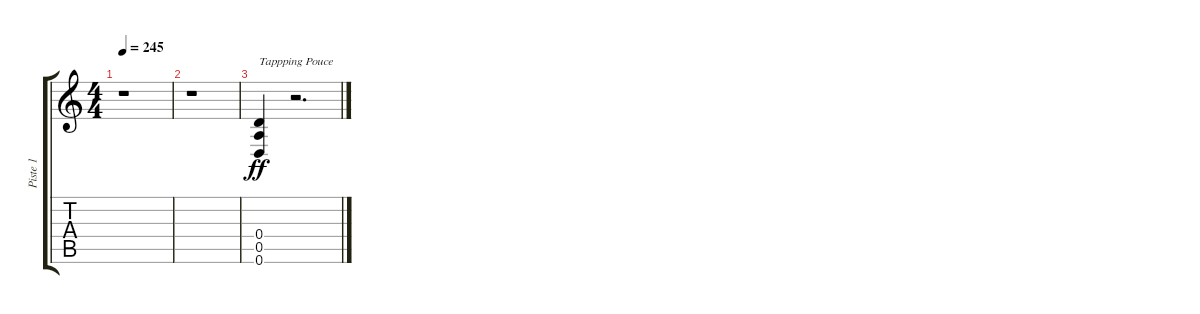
\track ("Piste 1" "Piste 1") {instrument acousticguitarsteel}
\staff {score tabs}
\tuning (D4 A3 G3 D3 A2 D2) {hide}
\ts (4 4)
\tempo 245
\clef g2
\ks c
r.1{dy f} |
r.1 |
(0.4 0.5 0.6).4{txt "Tappping Pouce" dy ff} r.2{d}
